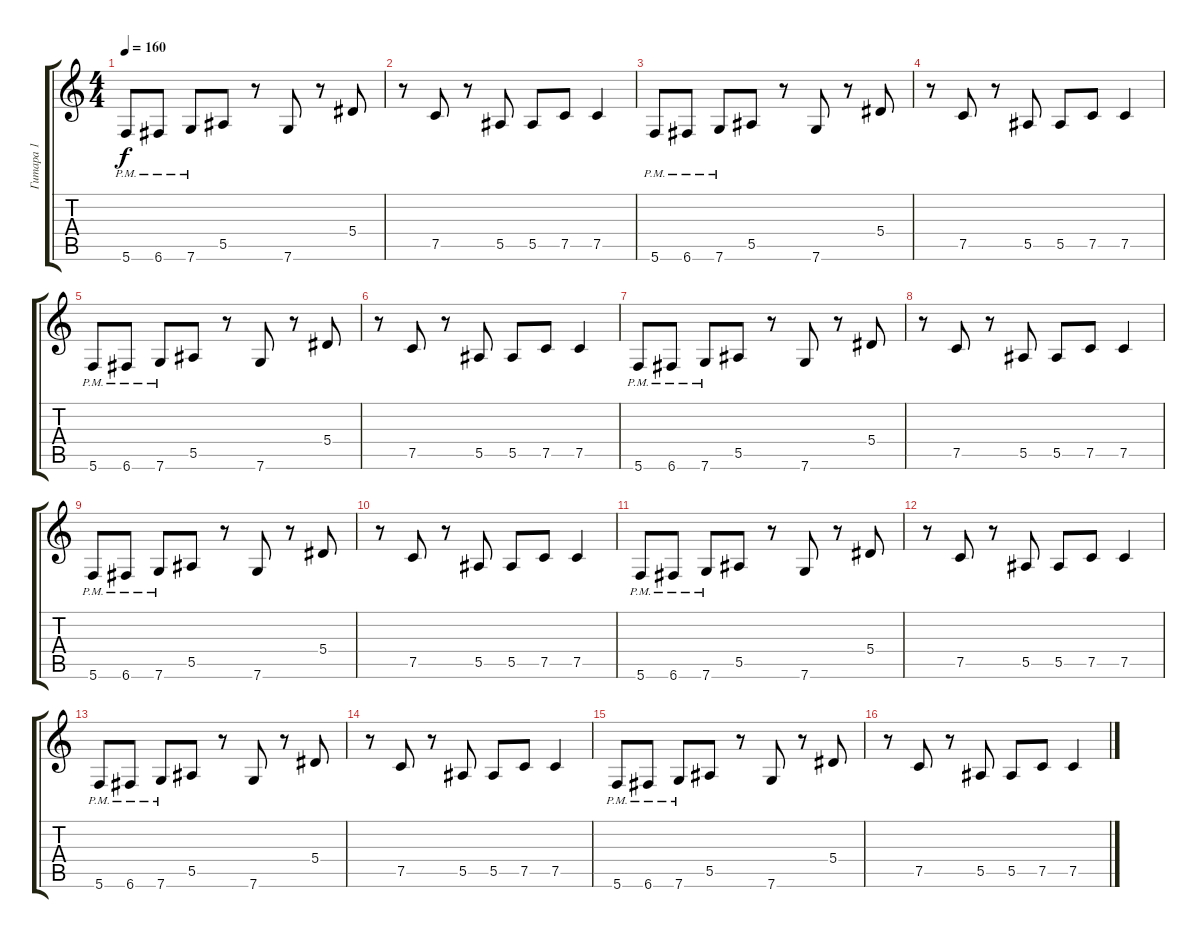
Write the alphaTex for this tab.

\track ("Гитара 1" "Гитара 1") {instrument overdrivenguitar}
\staff {score tabs}
\tuning (C4 G3 Eb3 Bb2 F2 C2) {hide}
\ts (4 4)
\tempo 160
\clef g2
\ks c
5.6{pm}.8{dy f} 6.6{pm}.8 7.6{pm}.8 5.5.8 r.8 7.6.8 r.8 5.4.8 |
r.8 7.5.8 r.8 5.5.8 5.5.8 7.5.8 7.5.4 |
5.6{pm}.8 6.6{pm}.8 7.6{pm}.8 5.5.8 r.8 7.6.8 r.8 5.4.8 |
r.8 7.5.8 r.8 5.5.8 5.5.8 7.5.8 7.5.4 |
5.6{pm}.8 6.6{pm}.8 7.6{pm}.8 5.5.8 r.8 7.6.8 r.8 5.4.8 |
r.8 7.5.8 r.8 5.5.8 5.5.8 7.5.8 7.5.4 |
5.6{pm}.8 6.6{pm}.8 7.6{pm}.8 5.5.8 r.8 7.6.8 r.8 5.4.8 |
r.8 7.5.8 r.8 5.5.8 5.5.8 7.5.8 7.5.4 |
5.6{pm}.8 6.6{pm}.8 7.6{pm}.8 5.5.8 r.8 7.6.8 r.8 5.4.8 |
r.8 7.5.8 r.8 5.5.8 5.5.8 7.5.8 7.5.4 |
5.6{pm}.8 6.6{pm}.8 7.6{pm}.8 5.5.8 r.8 7.6.8 r.8 5.4.8 |
r.8 7.5.8 r.8 5.5.8 5.5.8 7.5.8 7.5.4 |
5.6{pm}.8 6.6{pm}.8 7.6{pm}.8 5.5.8 r.8 7.6.8 r.8 5.4.8 |
r.8 7.5.8 r.8 5.5.8 5.5.8 7.5.8 7.5.4 |
5.6{pm}.8 6.6{pm}.8 7.6{pm}.8 5.5.8 r.8 7.6.8 r.8 5.4.8 |
r.8 7.5.8 r.8 5.5.8 5.5.8 7.5.8 7.5.4
